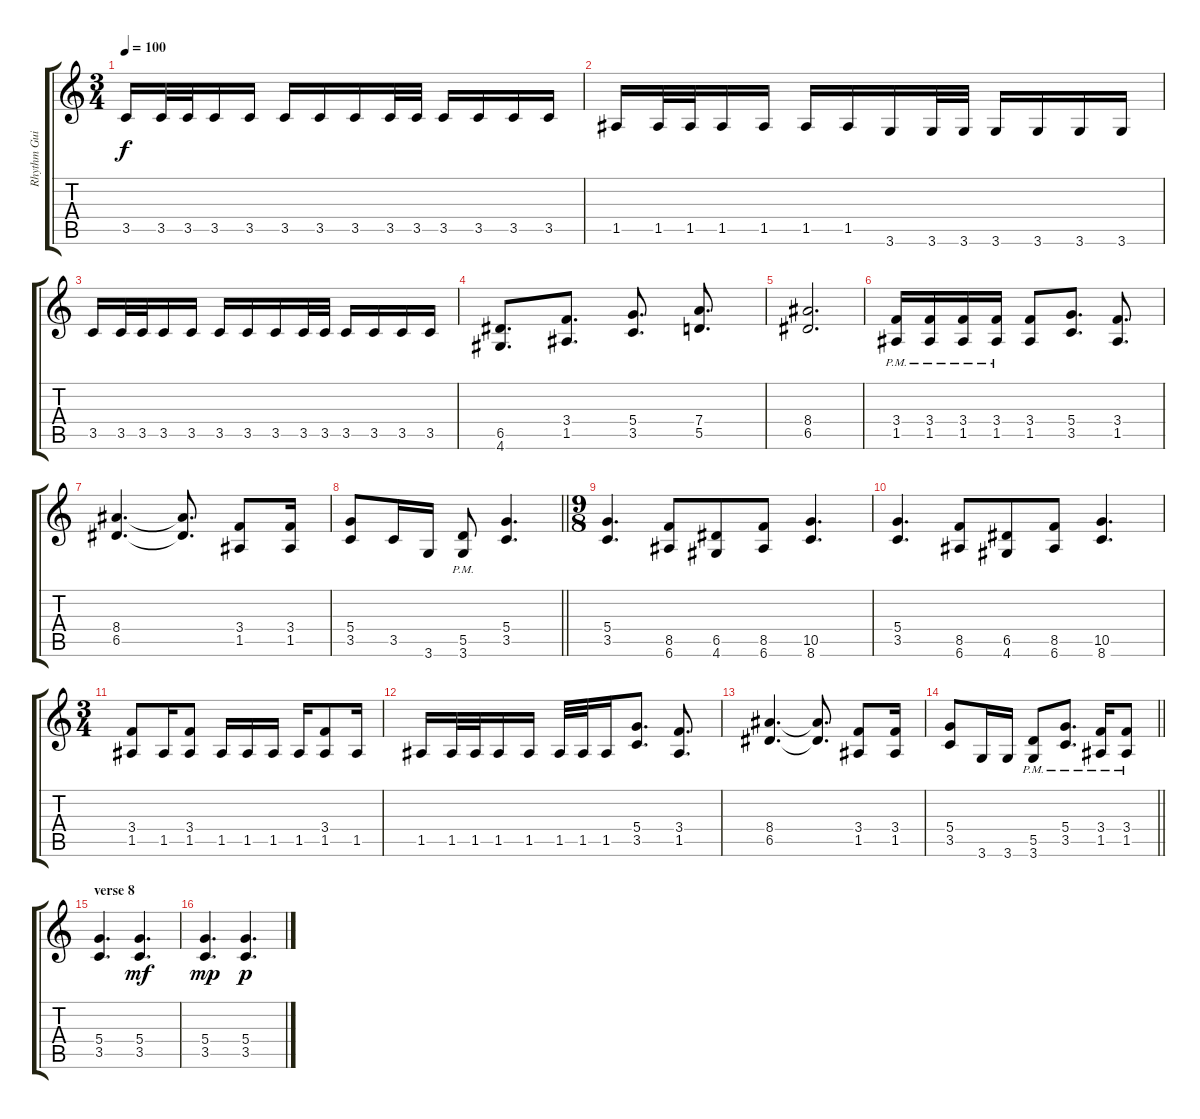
\track ("Rhythm Guitar L" "Rhythm Gui") {instrument distortionguitar}
\staff {score tabs}
\tuning (E4 B3 G3 D3 A2 E2) {hide}
\ts (3 4)
\section ("" "")
\tempo 100
\clef g2
\ks c
3.5.16{dy f} 3.5.32 3.5.32 3.5.16 3.5.16 3.5.16 3.5.16 3.5.16 3.5.32 3.5.32 3.5.16 3.5.16 3.5.16 3.5.16 |
1.5.16 1.5.32 1.5.32 1.5.16 1.5.16 1.5.16 1.5.16 3.6.16 3.6.32 3.6.32 3.6.16 3.6.16 3.6.16 3.6.16 |
3.5.16 3.5.32 3.5.32 3.5.16 3.5.16 3.5.16 3.5.16 3.5.16 3.5.32 3.5.32 3.5.16 3.5.16 3.5.16 3.5.16 |
(6.5 4.6).8{d} (3.4 1.5).8{d} (5.4 3.5).8{d} (7.4 5.5).8{d} |
(8.4 6.5).2{d} |
(3.4{pm} 1.5).16 (3.4{pm} 1.5).16 (3.4{pm} 1.5).16 (3.4{pm} 1.5).16 (3.4 1.5).8 (5.4 3.5).8{d} (3.4 1.5).8{d} |
(8.4 6.5).4{d} (8.4{t} 6.5{t}).8{d} (3.4 1.5).8 (3.4 1.5).16 |
\barLineRight lightlight
(5.4 3.5).8 3.5.16 3.6.16 (5.5{pm} 3.6).8 (5.4 3.5).4{d} |
\ts (9 8)
\section ("" "")
(5.4 3.5).4{d} (8.5 6.6).8 (6.5 4.6).8 (8.5 6.6).8 (10.5 8.6).4{d} |
(5.4 3.5).4{d} (8.5 6.6).8 (6.5 4.6).8 (8.5 6.6).8 (10.5 8.6).4{d} |
\ts (3 4)
(3.4 1.5).8 1.5.16 (3.4 1.5).8 1.5.16 1.5.16 1.5.16 1.5.16 (3.4 1.5).8 1.5.16 |
1.5.16 1.5.32 1.5.32 1.5.16 1.5.16 1.5.32 1.5.32 1.5.16 (5.4 3.5).8{d} (3.4 1.5).8{d} |
(8.4 6.5).4{d} (8.4{t} 6.5{t}).8{d} (3.4 1.5).8 (3.4 1.5).16 |
\barLineRight lightlight
(5.4 3.5).8 3.6.16 3.6.16 (5.5{pm} 3.6).8 (5.4{pm} 3.5).8{d} (3.4{pm} 1.5).16 (3.4{pm} 1.5).8 |
\section ("" "verse 8")
(5.4 3.5).4{d} (5.4 3.5).4{d dy mf} |
(5.4 3.5).4{d dy mp} (5.4 3.5).4{d dy p}
